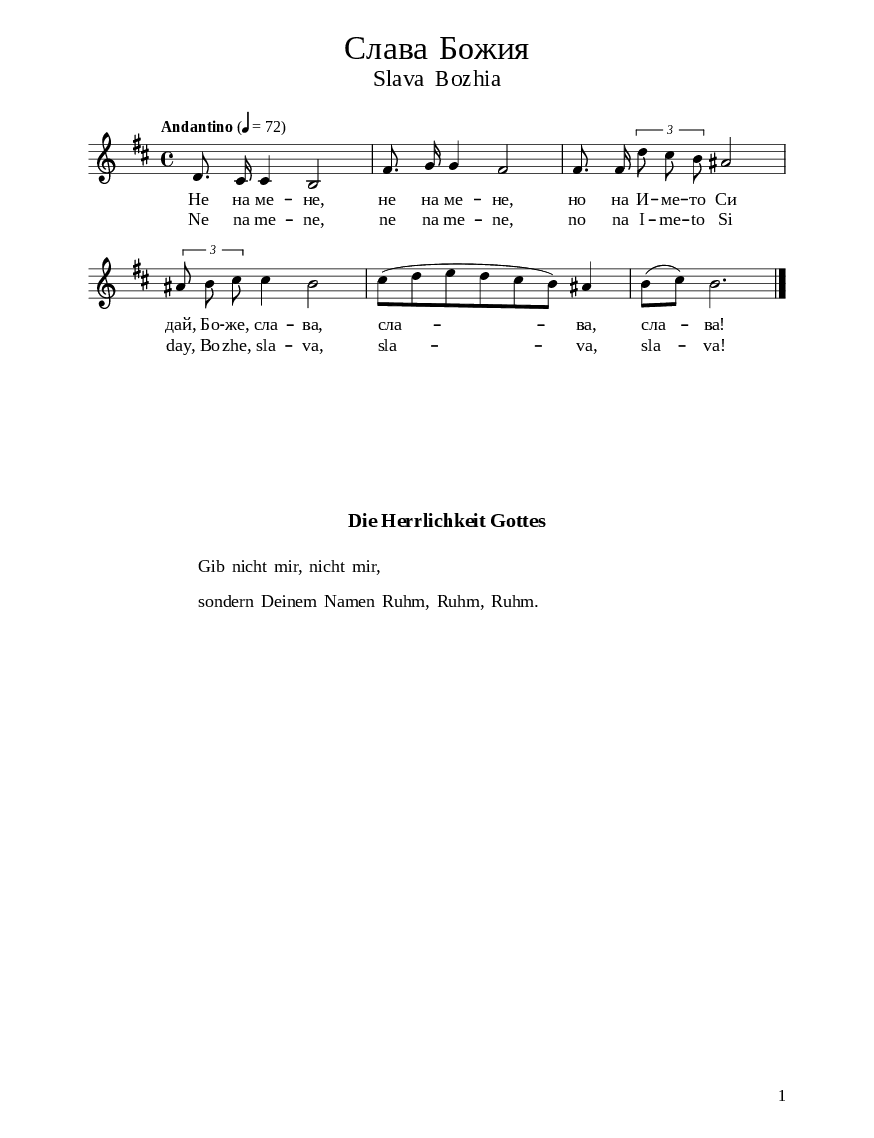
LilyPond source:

\version "2.20.0"

\paper {
  #(set-paper-size "a5")
}

\bookpart {
\paper {
  print-all-headers = ##t
  print-page-number = ##t
  print-first-page-number = ##t

  % put page numbers on the bottom
  oddHeaderMarkup = \markup ""
  evenHeaderMarkup = \markup ""
  oddFooterMarkup = \markup
    \fill-line {
      ""
      \on-the-fly #print-page-number-check-first \fromproperty #'page:page-number-string
    }
  evenFooterMarkup = \markup
    \fill-line {
      \on-the-fly #print-page-number-check-first \fromproperty #'page:page-number-string
      ""
    }

  left-margin = 1.5\cm
  right-margin = 1.5\cm
  top-margin = 1.6\cm
  bottom-margin = 1.2\cm
  ragged-bottom = ##t % do not spread the staves to fill the whole vertical space

  % change lyrics and titles font (affects notes also)
  fonts =
    #(make-pango-font-tree
     "Times New Roman"
     "DejaVu Sans"
     "DejaVu Sans Mono"
     (/ (* staff-height pt) 3.6))

  % change distance between staves
  system-system-spacing =
    #'((basic-distance . 12)
       (minimum-distance . 6)
       (padding . 1)
       (stretchability . 12))
}

\header {
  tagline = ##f
}

\score{
  \layout { 
    indent = 0.0\cm % remove first line indentation
    %ragged-last = ##t % do not spread last line to fill the whole space
    \context {
      \Score
      \omit BarNumber %remove bar numbers
    } % context

    \context { % change staff size
      \Staff
      fontSize = #+0 % affects notes size only
      \override StaffSymbol #'staff-space = #(magstep -3)
      \override StaffSymbol #'thickness = #0.5
      \override BarLine #'hair-thickness = #1
      %\override StaffSymbol #'ledger-line-thickness = #'(0 . 0)
    }

    \context { % adjust space between staff and lyrics and between the two lyric lines
      \Lyrics
      \override VerticalAxisGroup.nonstaff-relatedstaff-spacing = #'((basic-distance . 4.5))
      \override VerticalAxisGroup.nonstaff-nonstaff-spacing = #'((minimum-distance . 2))
    }
  } % layout

  \new Voice \absolute  {
    \clef treble
    \key d \major
    \time 4/4 \tempo \markup { % make tempo note smaller
      \concat { "Andantino " \normal-text { "(" }
          \teeny \general-align #Y #DOWN \note #"4" #0.8
          \normal-text { " = 72)" }
      }
    }
    \autoBeamOff
    d'8. cis'16 cis'4 b2 | fis'8. g'16 g'4 fis'2 | fis'8. fis'16 \tupletUp \tuplet 3/2 {  d''8 cis'' b'8 } ais'2 | \break 
    \times 2/3  { ais'8 b' cis''8 } cis''4 b'2 | cis''8 [( d'' e'' d'' cis'' b' )] ais'4 | b'8 [( cis'' )] b'2. \bar "|."
  }
  
  \addlyrics {
    Не на ме -- не, не на ме -- не, но на И -- ме -- то Си
    дай, Бо -- же, сла -- ва, сла -- ва, сла -- ва!  
  }

  \addlyrics {
    Ne na me -- ne, ne na me -- ne, no na I -- me -- to Si
    day, Bo -- zhe, sla -- va, sla -- va, sla -- va!  
  }
  
  \header {
    title = \markup \column \normal-text \fontsize #2.5 {
              \center-align
              \line { Слава Божия }
              \vspace #-0.6
              \center-align
              \line \fontsize #-3 { Slava Bozhia }
              \vspace #-0.8
              \center-align
              \line \fontsize #-3 { " " }
            }
  }
  
  \midi{}

} % score



\markup \fontsize #+2.5 {
    \hspace #1
    \override #'(baseline-skip . 2.4) % affects space between column lines
    \column {
      \line {"   "}
      \line {"   "}
      \line {"   "}
      \line {"   "}
      \line {"   "}
    }

    \hspace #5
    \override #'(baseline-skip . 2.4)
    \column {
   
    } %column
} % markup



% include foreign translation(s) of the song
\version "2.18.2"

%\markup {  \vspace #1.9 }

\markup {  \hspace #25   \huge\bold "Die Herrlichkeit Gottes"  }

\markup {
    \hspace #1
    \fontsize #+1 {
      
      \halign #-1.5 {
  
  
  \column {
     \line { " " } 
     
     
     \line { " " Gib nicht mir, nicht mir, }

 \line { " " sondern Deinem Namen Ruhm, Ruhm, Ruhm.}
     
     
     
     
     
     
     
      }
       
    }    
    }
}
%}
   
 
 


 
    
   
    
 
%--------------------------------------------------------------------- 


} % bookpart
